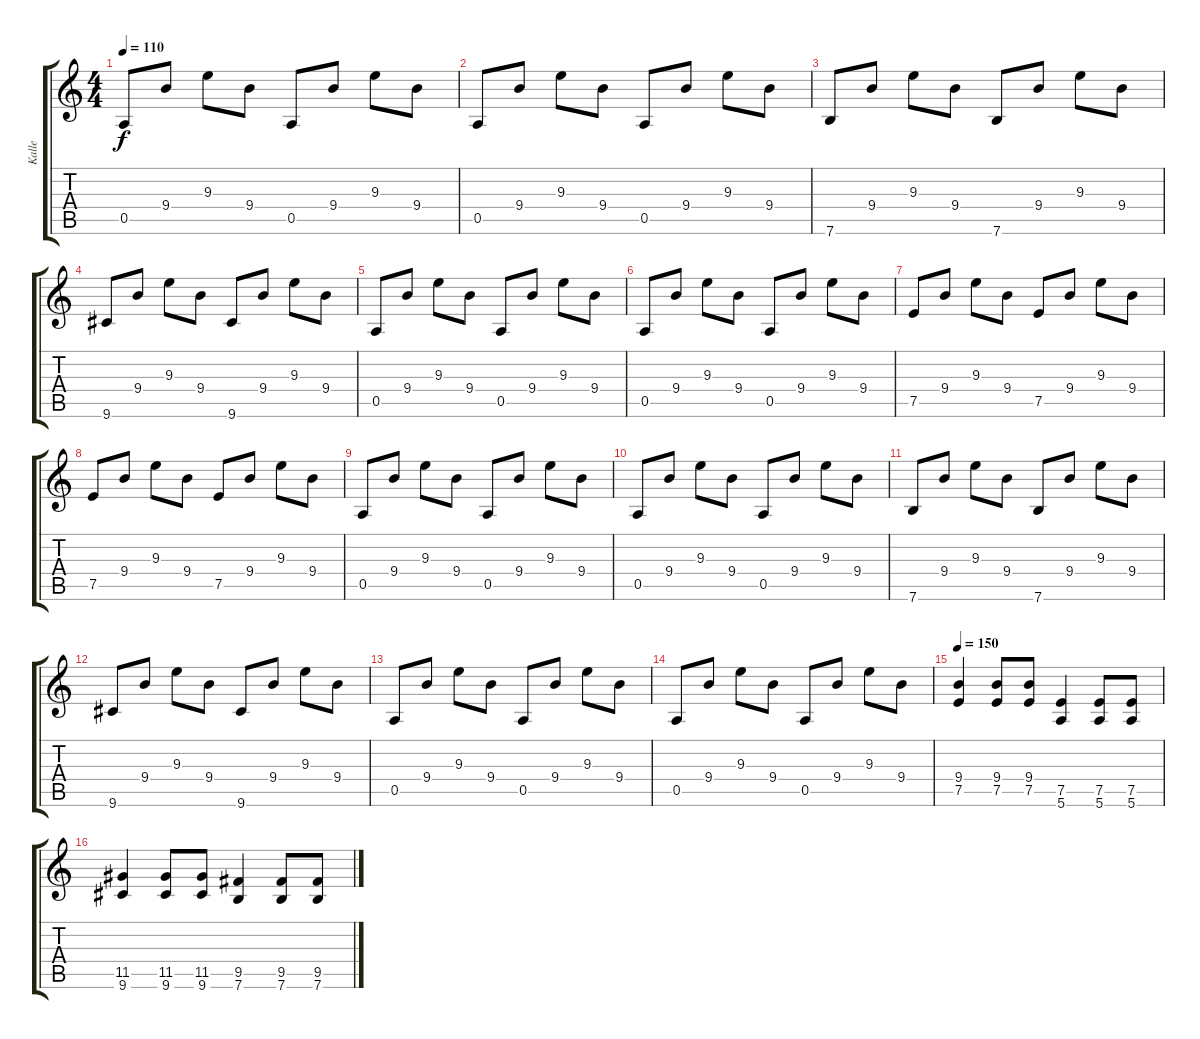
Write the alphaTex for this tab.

\track ("Kalle" "Kalle") {instrument distortionguitar}
\staff {score tabs}
\tuning (E4 B3 G3 D3 A2 E2) {hide}
\ts (4 4)
\tempo 110
\clef g2
\ks c
0.5.8{dy f} 9.4.8 9.3.8 9.4.8 0.5.8 9.4.8 9.3.8 9.4.8 |
0.5.8 9.4.8 9.3.8 9.4.8 0.5.8 9.4.8 9.3.8 9.4.8 |
7.6.8 9.4.8 9.3.8 9.4.8 7.6.8 9.4.8 9.3.8 9.4.8 |
9.6.8 9.4.8 9.3.8 9.4.8 9.6.8 9.4.8 9.3.8 9.4.8 |
0.5.8 9.4.8 9.3.8 9.4.8 0.5.8 9.4.8 9.3.8 9.4.8 |
0.5.8 9.4.8 9.3.8 9.4.8 0.5.8 9.4.8 9.3.8 9.4.8 |
7.5.8{instrument electricguitarclean} 9.4.8 9.3.8 9.4.8 7.5.8 9.4.8 9.3.8 9.4.8 |
7.5.8 9.4.8 9.3.8 9.4.8 7.5.8 9.4.8 9.3.8 9.4.8 |
0.5.8 9.4.8 9.3.8 9.4.8 0.5.8 9.4.8 9.3.8 9.4.8 |
0.5.8 9.4.8 9.3.8 9.4.8 0.5.8 9.4.8 9.3.8 9.4.8 |
7.6.8 9.4.8 9.3.8 9.4.8 7.6.8 9.4.8 9.3.8 9.4.8 |
9.6.8 9.4.8 9.3.8 9.4.8 9.6.8 9.4.8 9.3.8 9.4.8 |
0.5.8 9.4.8 9.3.8 9.4.8 0.5.8 9.4.8 9.3.8 9.4.8 |
0.5.8 9.4.8 9.3.8 9.4.8 0.5.8 9.4.8 9.3.8 9.4.8 |
\tempo 150
(9.4 7.5).4{instrument distortionguitar} (9.4 7.5).8 (9.4 7.5).8 (7.5 5.6).4 (7.5 5.6).8 (7.5 5.6).8 |
(11.5 9.6).4 (11.5 9.6).8 (11.5 9.6).8 (9.5 7.6).4 (9.5 7.6).8 (9.5 7.6).8
